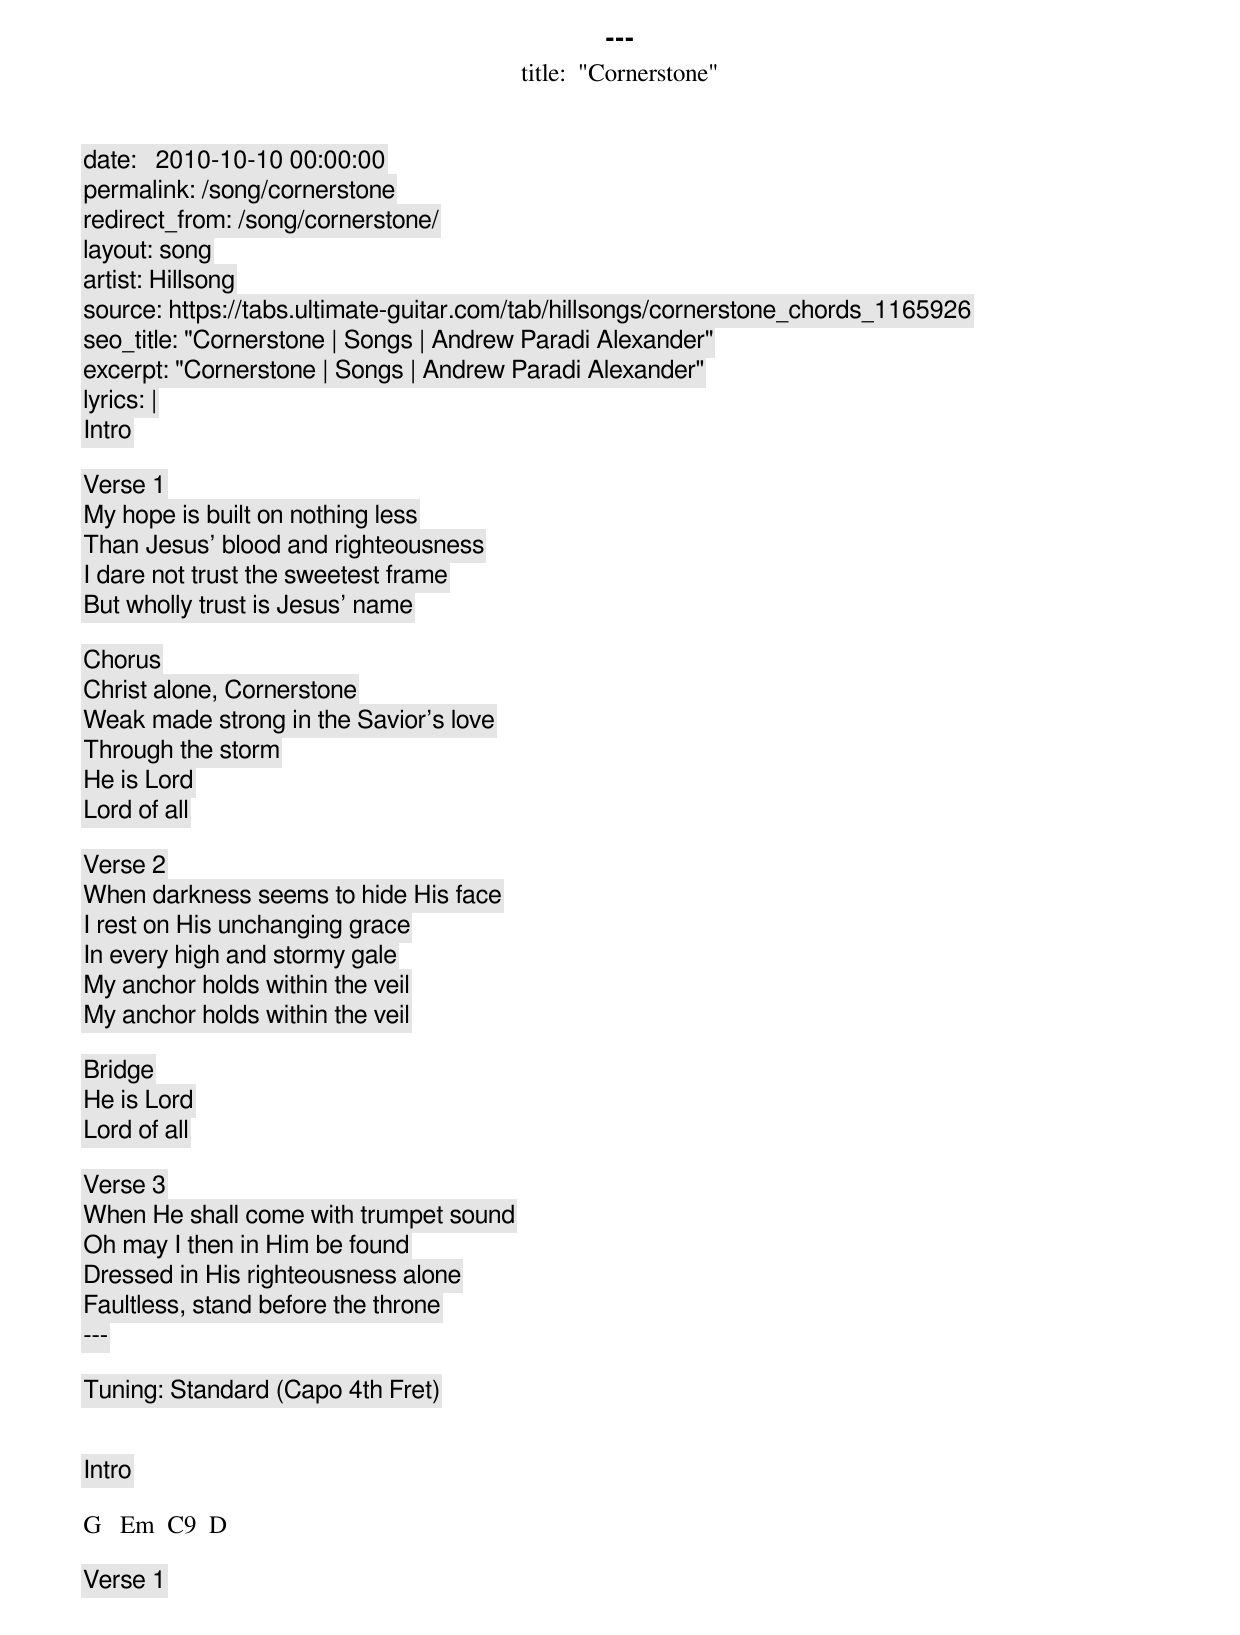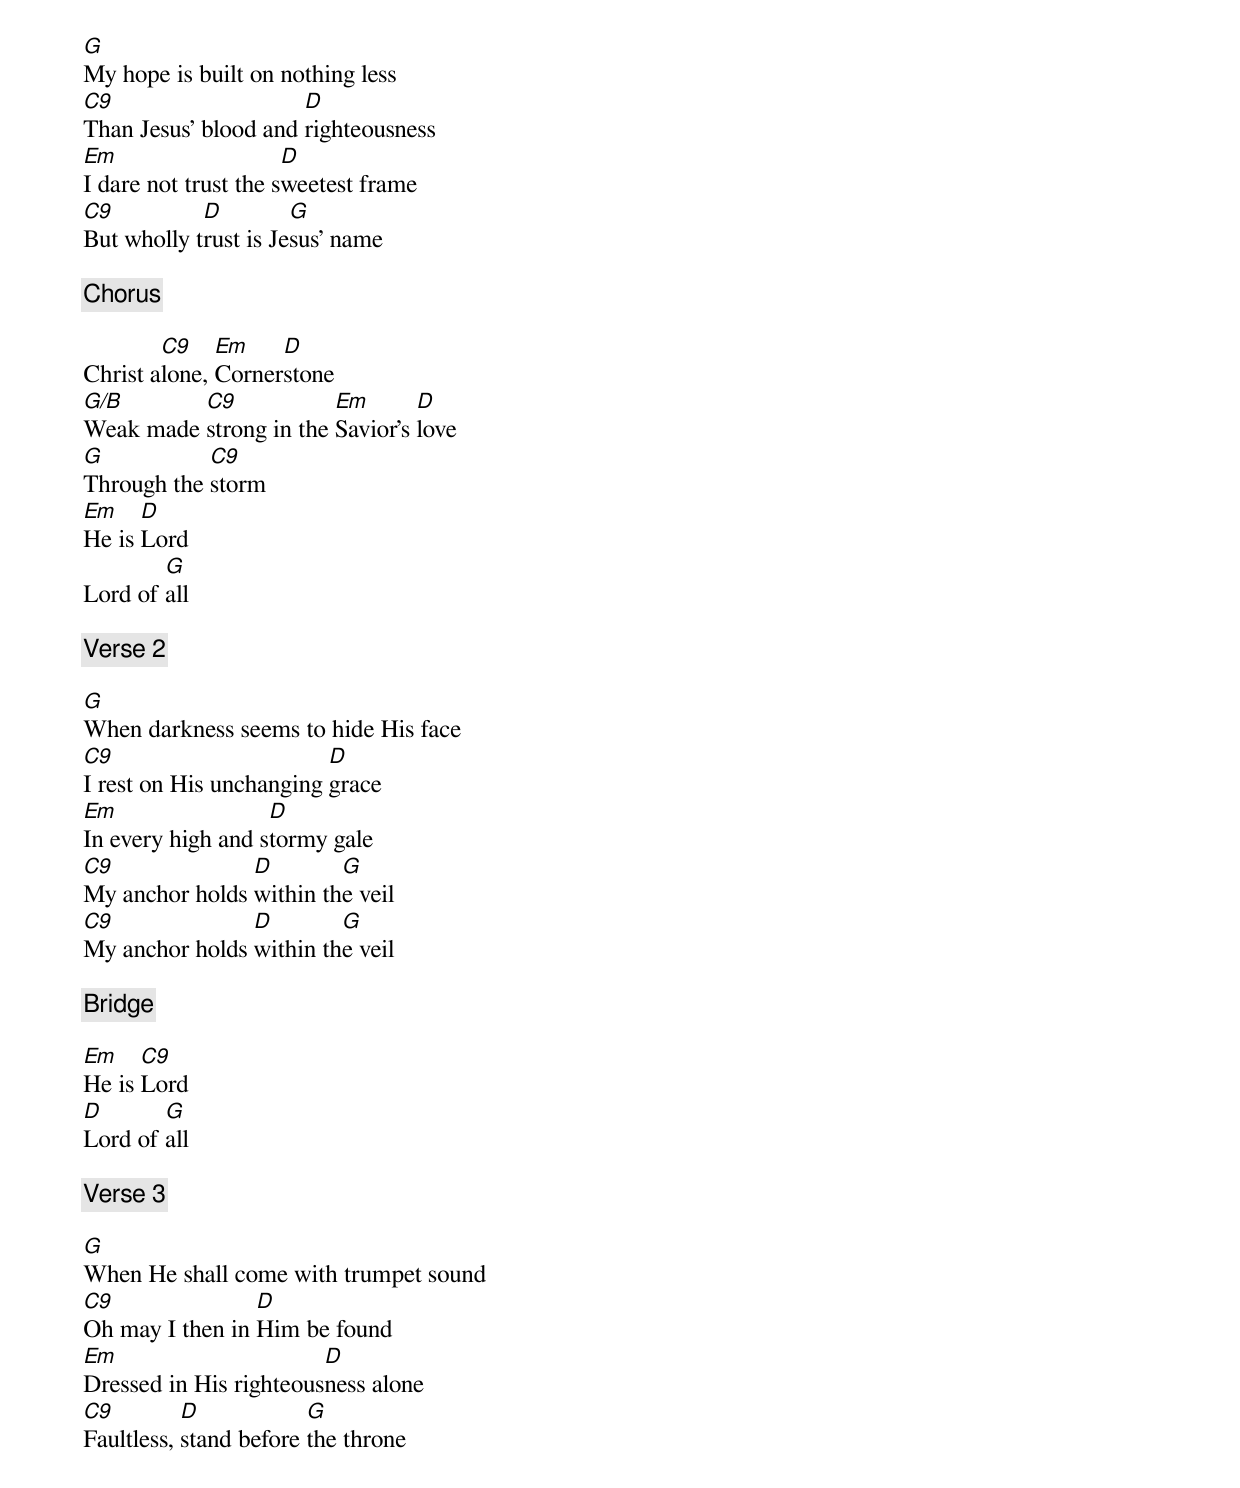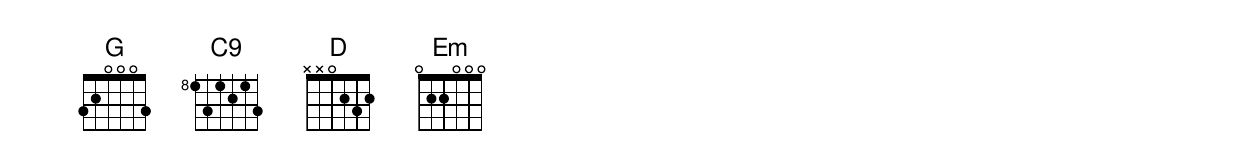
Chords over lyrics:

---
title:  "Cornerstone"
date:   2010-10-10 00:00:00
permalink: /song/cornerstone
redirect_from: /song/cornerstone/
layout: song
artist: Hillsong
source: https://tabs.ultimate-guitar.com/tab/hillsongs/cornerstone_chords_1165926
seo_title: "Cornerstone | Songs | Andrew Paradi Alexander"
excerpt: "Cornerstone | Songs | Andrew Paradi Alexander"
lyrics: |
  [Intro]

  [Verse 1]
  My hope is built on nothing less
  Than Jesus' blood and righteousness
  I dare not trust the sweetest frame
  But wholly trust is Jesus' name

  [Chorus]
  Christ alone, Cornerstone
  Weak made strong in the Savior's love
  Through the storm
  He is Lord
  Lord of all

  [Verse 2]
  When darkness seems to hide His face
  I rest on His unchanging grace
  In every high and stormy gale
  My anchor holds within the veil
  My anchor holds within the veil

  [Bridge]
  He is Lord
  Lord of all

  [Verse 3]
  When He shall come with trumpet sound
  Oh may I then in Him be found
  Dressed in His righteousness alone
  Faultless, stand before the throne
---

Tuning: Standard (Capo 4th Fret)


[Intro]

G   Em  C9  D

[Verse 1]

G
My hope is built on nothing less
C9                    D
Than Jesus' blood and righteousness
Em                    D
I dare not trust the sweetest frame
C9          D         G
But wholly trust is Jesus' name

[Chorus]

        C9    Em    D
Christ alone, Cornerstone
G/B       C9            Em       D
Weak made strong in the Savior's love
G           C9
Through the storm
Em    D
He is Lord
        G
Lord of all

[Verse 2]

G
When darkness seems to hide His face
C9                       D
I rest on His unchanging grace
Em                 D
In every high and stormy gale
C9              D        G
My anchor holds within the veil
C9              D        G
My anchor holds within the veil

[Bridge]

Em    C9
He is Lord
D       G
Lord of all

[Verse 3]

G
When He shall come with trumpet sound
C9               D
Oh may I then in Him be found
Em                      D
Dressed in His righteousness alone
C9         D            G
Faultless, stand before the throne
